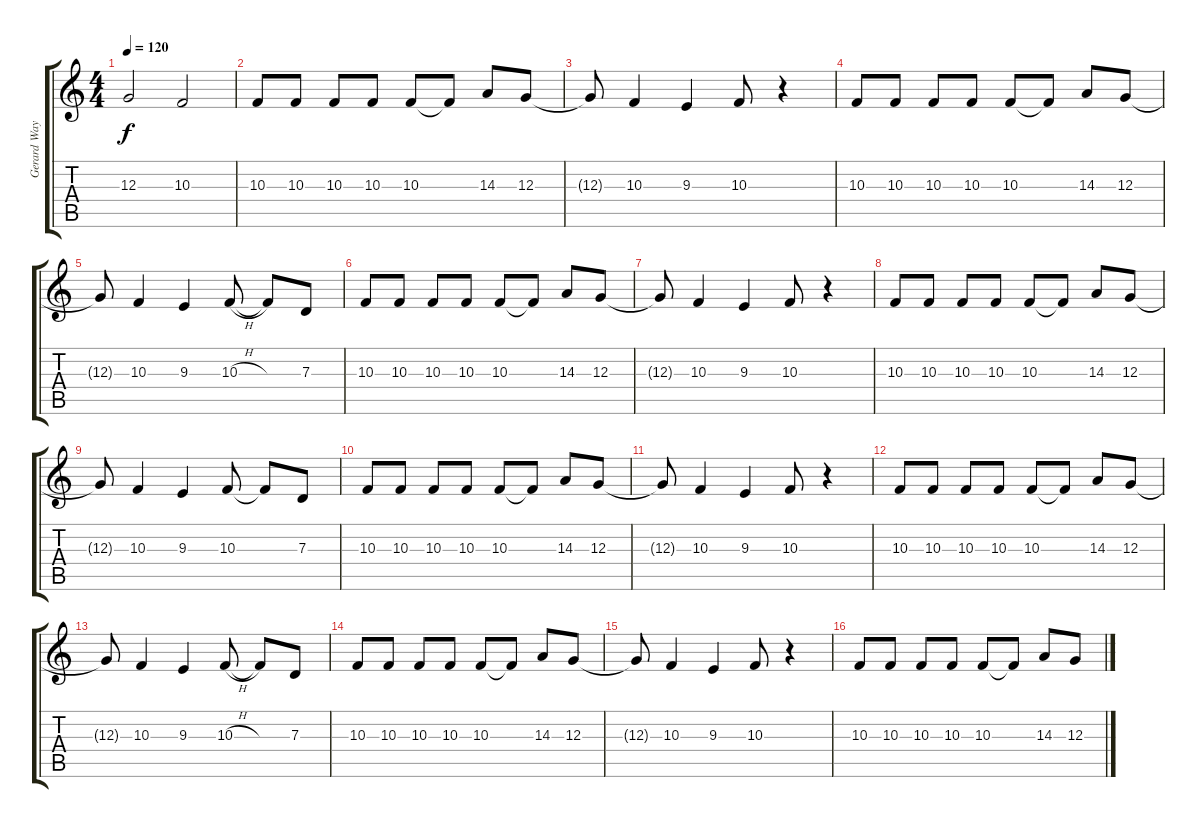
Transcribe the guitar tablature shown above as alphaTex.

\track ("Gerard Way" "Gerard Way") {instrument tenorsax}
\staff {score tabs}
\tuning (E4 B3 G3 D3 A2 E2) {hide}
\ts (4 4)
\tempo 120
\clef g2
\ks c
12.3.2{dy f} 10.3.2 |
10.3.8 10.3.8 10.3.8 10.3.8 10.3.8 10.3{t}.8 14.3.8 12.3.8 |
12.3{t}.8 10.3.4 9.3.4 10.3.8 r.4 |
10.3.8 10.3.8 10.3.8 10.3.8 10.3.8 10.3{t}.8 14.3.8 12.3.8 |
12.3{t}.8 10.3.4 9.3.4 10.3{h}.8 10.3{t}.8 7.3.8 |
10.3.8 10.3.8 10.3.8 10.3.8 10.3.8 10.3{t}.8 14.3.8 12.3.8 |
12.3{t}.8 10.3.4 9.3.4 10.3.8 r.4 |
10.3.8 10.3.8 10.3.8 10.3.8 10.3.8 10.3{t}.8 14.3.8 12.3.8 |
12.3{t}.8 10.3.4 9.3.4 10.3.8 10.3{t}.8 7.3.8 |
10.3.8 10.3.8 10.3.8 10.3.8 10.3.8 10.3{t}.8 14.3.8 12.3.8 |
12.3{t}.8 10.3.4 9.3.4 10.3.8 r.4 |
10.3.8 10.3.8 10.3.8 10.3.8 10.3.8 10.3{t}.8 14.3.8 12.3.8 |
12.3{t}.8 10.3.4 9.3.4 10.3{h}.8 10.3{t}.8 7.3.8 |
10.3.8 10.3.8 10.3.8 10.3.8 10.3.8 10.3{t}.8 14.3.8 12.3.8 |
12.3{t}.8 10.3.4 9.3.4 10.3.8 r.4 |
10.3.8 10.3.8 10.3.8 10.3.8 10.3.8 10.3{t}.8 14.3.8 12.3.8
